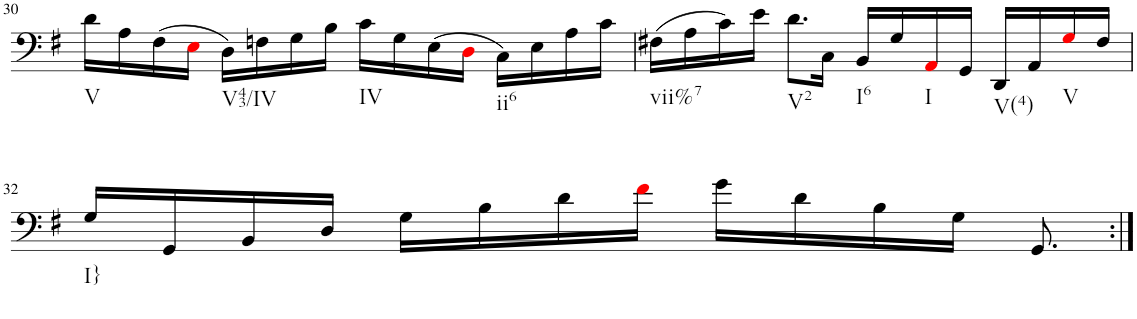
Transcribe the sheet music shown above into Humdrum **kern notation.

**kern
*part1
*staff1
*I"unbenannt
!!LO:PB:g=z
*clefF4
*k[f#]
*M2/2
*met(c|)
=30
!LO:TX:b:t=V
16d\LL
16A\
(16F#\
16Ei\JJ
!LO:TX:b:t=V43/IV
16D\LL)
16Fn\
16G\
16B\JJ
!LO:TX:b:t=IV
16c\LL
16G\
(16E\
16Di\JJ
!LO:TX:b:t=ii6
16C\LL)
16E\
16A\
16c\JJ
=31
!LO:TX:b:t=vii%7
(16F#X\LL
16A\
16c\)
16e\JJ
!LO:TX:b:t=V2
8.d\L
16C\Jk
!LO:TX:b:t=I6
16BB/LL
16G/
!LO:TX:b:t=I
16AAi/
16GG/JJ
!LO:TX:b:t=V(4)
16DD/LL
16AA/
!LO:TX:b:t=V
16Gi/
16F#/JJ
!!LO:LB:g=z
=32
!LO:TX:b:t=I}
16G/LL
16GG/
16BB/
16D/JJ
16G\LL
16B\
16d\
16f#i\JJ
16g\LL
16d\
16B\
16G\JJ
8.GG/
=:|!
*-
